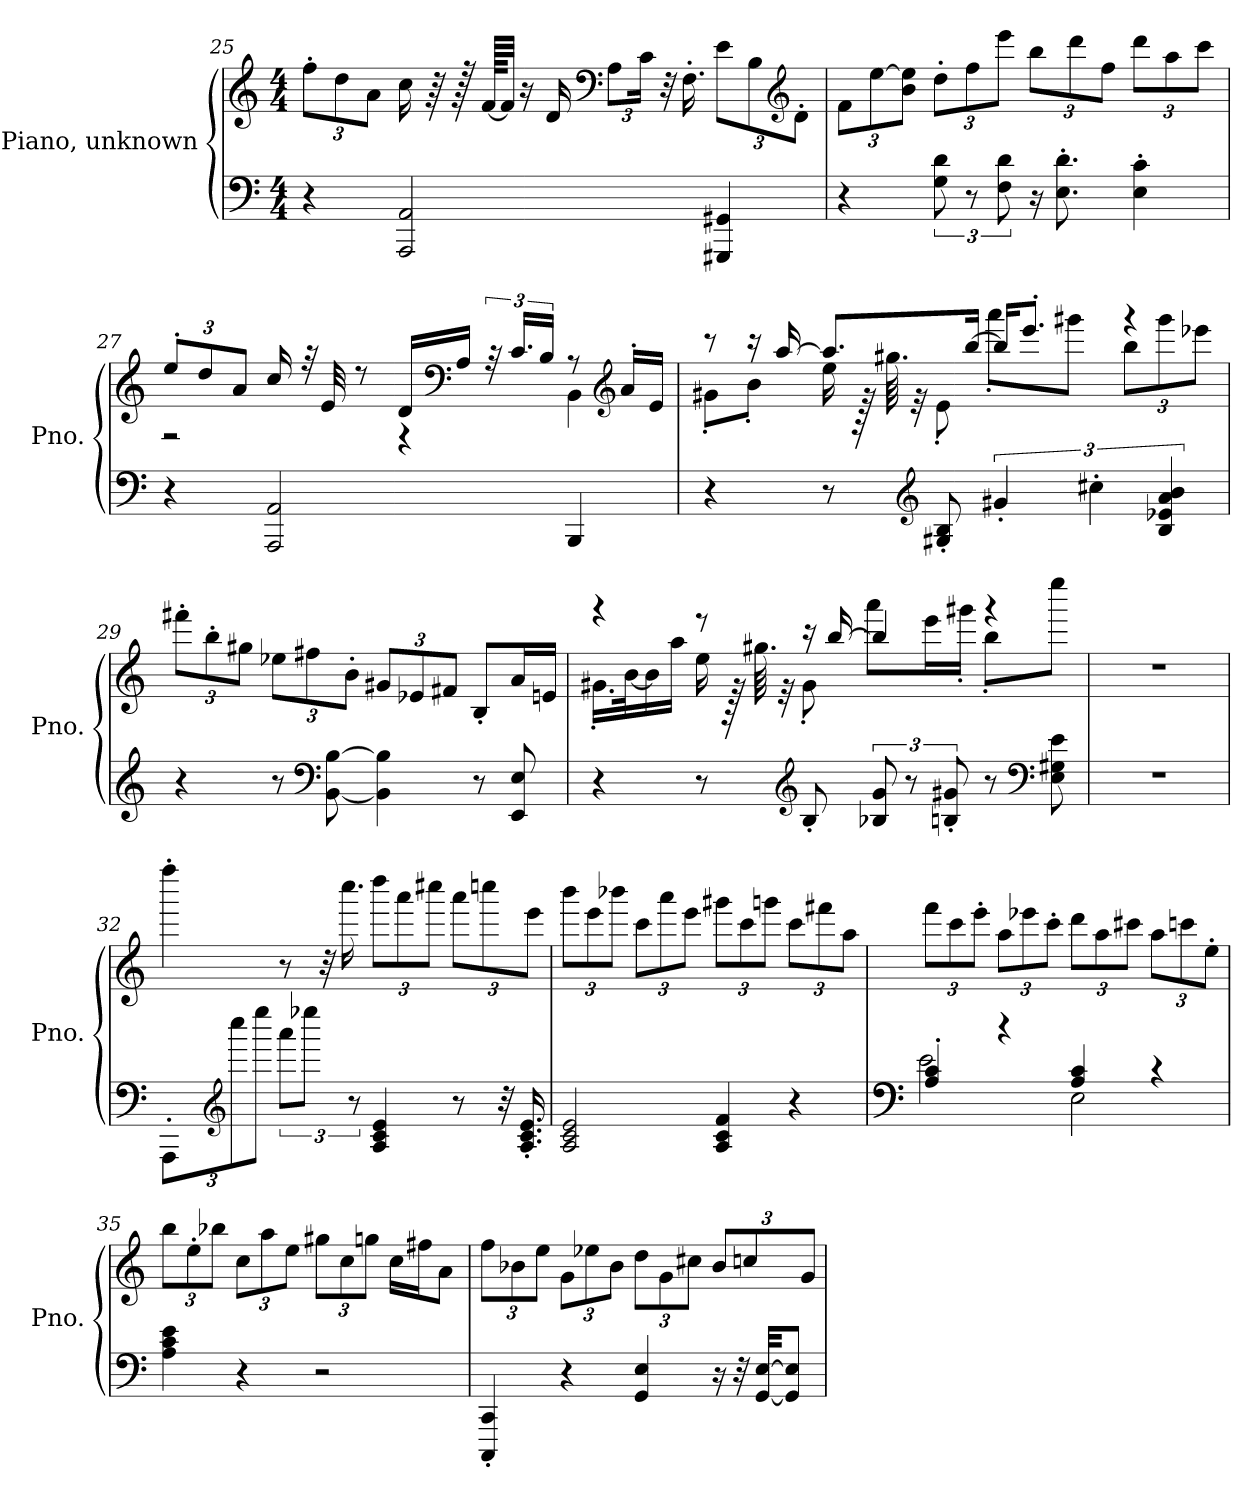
**kern	**kern
*part1	*part1
*staff2	*staff1
*I"Piano, unknown	*
*I'Pno.	*
*clefF4	*clefG2
*k[]	*k[]
*M4/4	*M4/4
*	*Xbrackettup
=25	=25
4r	12ff'\L
.	12dd\
.	12a\J
2AAA/ 2AA/	16cc\
.	64r
.	128r
.	[128f/KKLLL
.	32f/JJJ]
.	16r
.	16d/
*	*clefF4
.	12A\L
.	24c\Jk
.	32r
.	16.F'\
4GGG#X/ 4GG#X/	12e\L
.	12B\
*	*clefG2
.	12d'\J
!!LO:LB:g=z
=26	=26
4r	12f\L
.	[12ee\
.	12b\ 12ee\]J
12G\ 12d\	12dd'\L
12r	12ff\
12F\ 12d\	12eee\J
16r	12bb\L
8.E\' 8.d\'	.
.	12ddd\
.	12ff\J
4E\' 4c\'	12ddd\L
.	12aa\
.	12ccc\J
=27	=27
*	*^
4r	12ee'/L	2r
.	12dd/	.
.	12a/J	.
2AAA/ 2AA/	16cc/	.
.	32r	.
.	32e/	.
.	8r	.
.	16d/LL	4r
*	*clefF4	*
.	16A/JJ	.
*	*brackettup	*
.	48r	.
.	24.c/LL	.
.	24B/JJ	.
4BBB/	8r	4BB\
*	*clefG2	*
.	16a'/LL	.
.	16e/JJ	.
!!LO:LB:g=z	!!
=28	=28	=28
4r	8r	8g#X'\L
.	16r	8b'\J
.	[16aa/	.
8r	8.aa/L]	16ee\
.	.	128r
.	.	64.gg#X\
.	.	32r
*clefG2	*	*
8G#X/' 8B/'	.	8e'\
.	[16bb/Jk	.
6g#X'/	16bb/KL]	8aaa'\L
.	8.eee'/J	.
.	.	8ggg#X\J
6cc#X'\	.	.
*	*	*Xbrackettup
.	4r	12bb\L
6B/ 6e-X/ 6a/ 6b/	.	12ggg#\
.	.	12eee-X\J
*	*v	*v
=29	=29
4r	12fff#X'\L
.	12bb'\
.	12gg#X\J
8r	12ee-X\L
.	12ff#X\
*clefF4	*
[8BB\ [8B\	.
.	12b'\J
4BB\] 4B\]	12g#X/L
.	12e-X/
.	12f#X/J
8r	8B'/L
8EE/ 8E/	16a/L
.	16en/JJ
!!LO:LB:g=z
=30	=30
*	*^
4r	4r	16.g#X'\LL
.	.	[32b\K
.	.	16b\]
.	.	16aa\JJ
8r	8r	16ee\
.	.	128r
.	.	64.gg#X\
.	.	32r
*clefG2	*	*
8B'/	16r	8g#'\
.	[16bb/	.
12B-X/ 12g/	4bb/]	8aaa\L
12r	.	.
.	.	16eee\L
12Bn/' 12g#X/'	.	.
.	.	16ggg#X'\JJ
8r	4r	8bb'\L
*clefF4	*	*
8E\ 8G#X\ 8e\	.	8eeee\J
*	*v	*v
=31	=31
1r	1r
!!LO:LB:g=z
=32	=32
*Xbrackettup	*
12AAA'\L	4ffff'\
*clefG2	*
12cccc\	.
12eeee\J	.
*brackettup	*
12aaa\L	8r
12eeee-X\J	.
.	32r
.	16.cccc\
12r	.
4A/ 4c/ 4e/	12dddd\L
.	12aaa\
.	12cccc#X\J
8r	12aaa\L
.	12ccccn\
32r	.
16.A/' 16.c/' 16.e/'	.
.	12eee\J
=33	=33
2A/ 2c/ 2e/	12bbb\L
.	12eee\
.	12bbb-X\J
.	12ccc\L
.	12aaa\
.	12eee\J
4A/ 4c/ 4f/	12ggg#X\L
.	12ccc\
.	12gggn\J
4r	12ccc\L
.	12fff#X\
.	12aa\J
!!LO:LB:g=z
=34	=34
*clefF4	*
*^	*
4A/' 4c/'	2e\	12fff\L
.	.	12ccc\
.	.	12eee'\J
4r	.	12aa\L
.	.	12eee-X\
.	.	12ccc'\J
4A/ 4c/	2E\	12ddd\L
.	.	12aa\
.	.	12ccc#X\J
4r	.	12aa\L
.	.	12cccn\
.	.	12ee'\J
*v	*v	*
=35	=35
4A\ 4c\ 4e\	12bb\L
.	12ee'\
.	12bb-X\J
4r	12cc\L
.	12aa\
.	12ee\J
2r	12gg#X\L
.	12cc\
.	12ggn\J
.	16cc\LL
.	16ff#X\J
.	8a\J
!!LO:PB:g=z
=36	=36
4CCC/' 4CC/'	12ff\L
.	12b-X\
.	12ee\J
4r	12g\L
.	12ee-X\
.	12b-\J
4GG/ 4E/	12dd\L
.	12g\
.	12cc#X\J
16r	12b-/L
32r	.
.	12ccn/
[32GG/ [32E/KKL	.
8GG/] 8E/]J	.
.	12g/J
=	=
*-	*-
